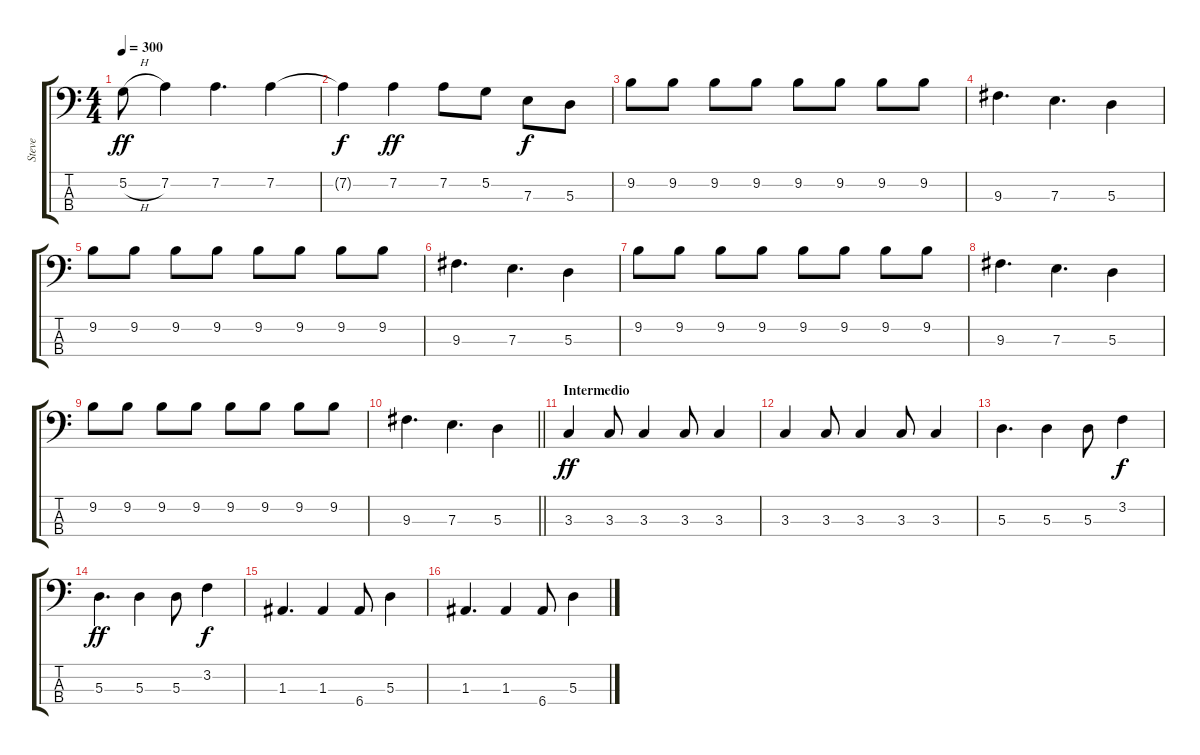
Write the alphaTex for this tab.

\track ("Steve" "Steve") {instrument electricbassfinger}
\staff {score tabs}
\tuning (G2 D2 A1 E1) {hide}
\ts (4 4)
\tempo 300
\clef f4
\ks c
5.2{h}.8{dy ff} 7.2.4 7.2.4{d} 7.2.4 |
7.2{t}.4{dy f} 7.2.4{dy ff} 7.2.8 5.2.8 7.3.8{dy f} 5.3.8 |
9.2.8 9.2.8 9.2.8 9.2.8 9.2.8 9.2.8 9.2.8 9.2.8 |
9.3.4{d} 7.3.4{d} 5.3.4 |
9.2.8 9.2.8 9.2.8 9.2.8 9.2.8 9.2.8 9.2.8 9.2.8 |
9.3.4{d} 7.3.4{d} 5.3.4 |
9.2.8 9.2.8 9.2.8 9.2.8 9.2.8 9.2.8 9.2.8 9.2.8 |
9.3.4{d} 7.3.4{d} 5.3.4 |
9.2.8 9.2.8 9.2.8 9.2.8 9.2.8 9.2.8 9.2.8 9.2.8 |
\barLineRight lightlight
9.3.4{d} 7.3.4{d} 5.3.4 |
\section ("" "Intermedio ")
3.3.4{dy ff} 3.3.8 3.3.4 3.3.8 3.3.4 |
3.3.4 3.3.8 3.3.4 3.3.8 3.3.4 |
5.3.4{d} 5.3.4 5.3.8 3.2.4{dy f} |
5.3.4{d dy ff} 5.3.4 5.3.8 3.2.4{dy f} |
1.3.4{d} 1.3.4 6.4.8 5.3.4 |
1.3.4{d} 1.3.4 6.4.8 5.3.4
